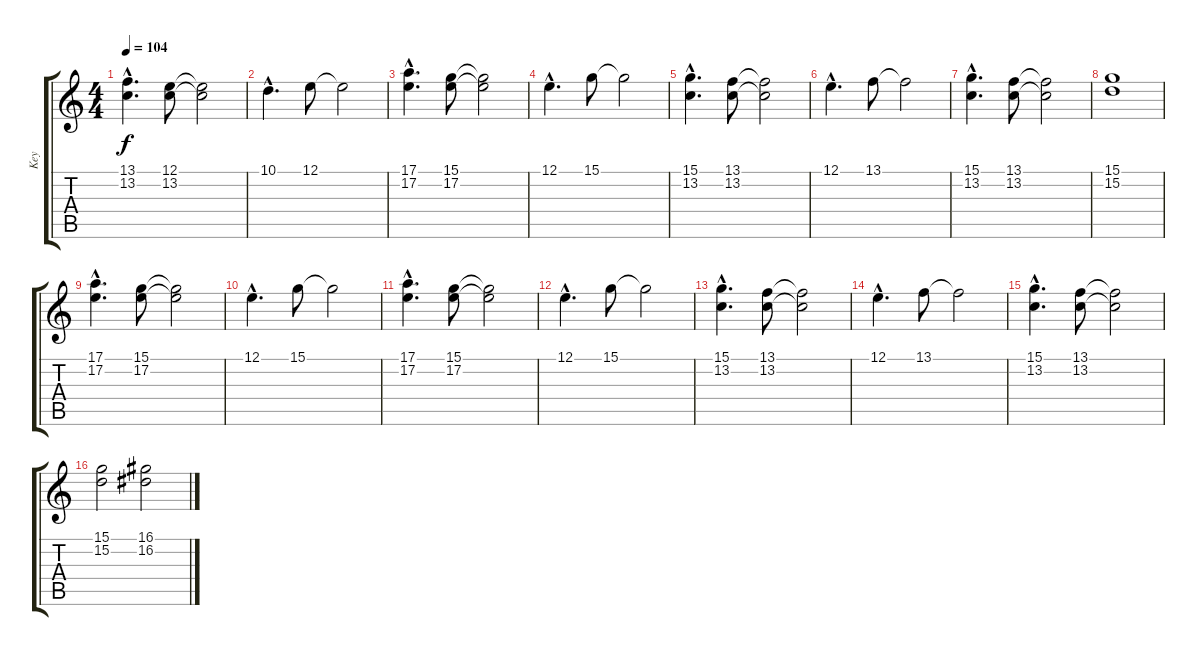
\track ("Key" "Key") {instrument sitar}
\staff {score tabs}
\tuning (E4 B3 G3 D3 A2 E2) {hide}
\ts (4 4)
\tempo 104
\clef g2
\ks c
(13.1{hac} 13.2{hac}).4{d dy f} (12.1 13.2).8 (12.1{t} 13.2{t}).2 |
10.1{hac}.4{d} 12.1.8 12.1{t}.2 |
(17.1{hac} 17.2{hac}).4{d} (15.1 17.2).8 (15.1{t} 17.2{t}).2 |
12.1{hac}.4{d} 15.1.8 15.1{t}.2 |
(15.1{hac} 13.2{hac}).4{d} (13.1 13.2).8 (13.1{t} 13.2{t}).2 |
12.1{hac}.4{d} 13.1.8 13.1{t}.2 |
(15.1{hac} 13.2{hac}).4{d} (13.1 13.2).8 (13.1{t} 13.2{t}).2 |
(15.1 15.2).1 |
(17.1{hac} 17.2{hac}).4{d} (15.1 17.2).8 (15.1{t} 17.2{t}).2 |
12.1{hac}.4{d} 15.1.8 15.1{t}.2 |
(17.1{hac} 17.2{hac}).4{d} (15.1 17.2).8 (15.1{t} 17.2{t}).2 |
12.1{hac}.4{d} 15.1.8 15.1{t}.2 |
(15.1{hac} 13.2{hac}).4{d} (13.1 13.2).8 (13.1{t} 13.2{t}).2 |
12.1{hac}.4{d} 13.1.8 13.1{t}.2 |
(15.1{hac} 13.2{hac}).4{d} (13.1 13.2).8 (13.1{t} 13.2{t}).2 |
(15.1 15.2).2 (16.1 16.2).2
